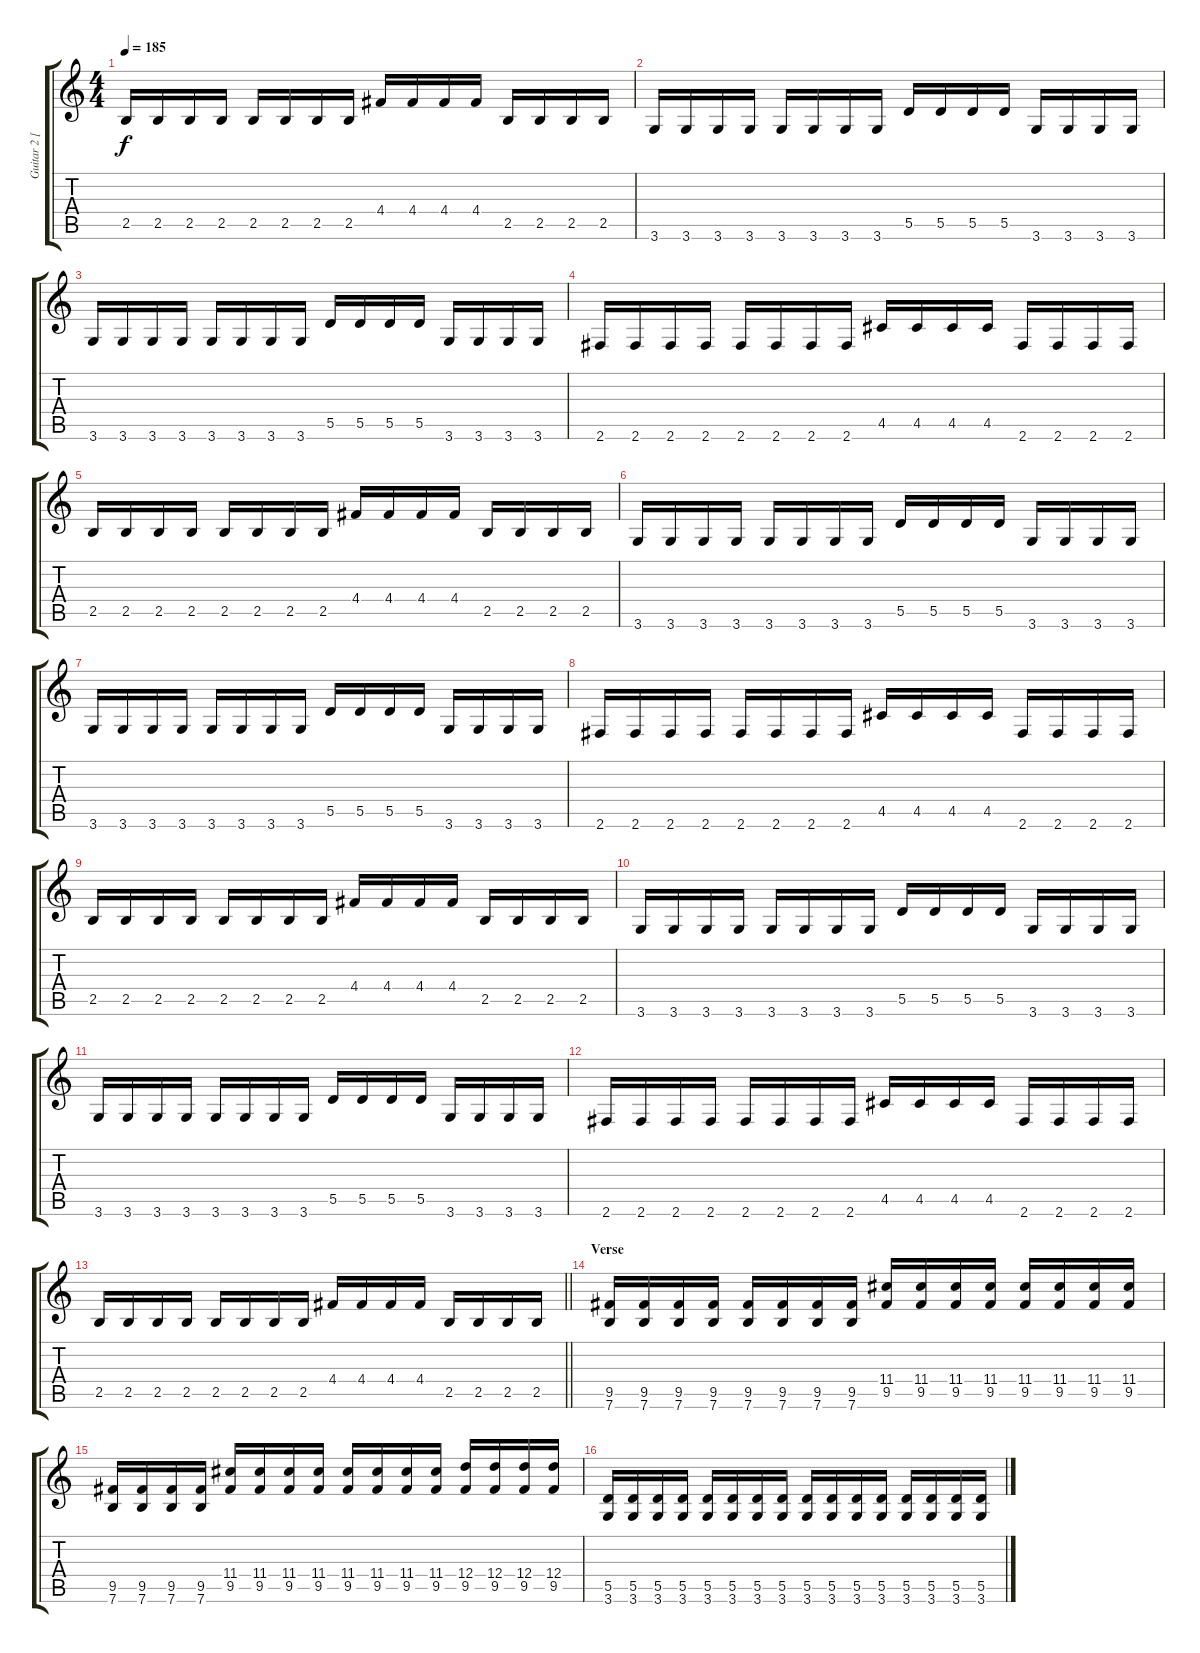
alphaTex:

\track ("Guitar 2 [Left]" "Guitar 2 [") {instrument distortionguitar}
\staff {score tabs}
\tuning (E4 B3 G3 D3 A2 E2) {hide}
\ts (4 4)
\tempo 185
\clef g2
\ks c
2.5.16{dy f} 2.5.16 2.5.16 2.5.16 2.5.16 2.5.16 2.5.16 2.5.16 4.4.16 4.4.16 4.4.16 4.4.16 2.5.16 2.5.16 2.5.16 2.5.16 |
3.6.16 3.6.16 3.6.16 3.6.16 3.6.16 3.6.16 3.6.16 3.6.16 5.5.16 5.5.16 5.5.16 5.5.16 3.6.16 3.6.16 3.6.16 3.6.16 |
3.6.16 3.6.16 3.6.16 3.6.16 3.6.16 3.6.16 3.6.16 3.6.16 5.5.16 5.5.16 5.5.16 5.5.16 3.6.16 3.6.16 3.6.16 3.6.16 |
2.6.16 2.6.16 2.6.16 2.6.16 2.6.16 2.6.16 2.6.16 2.6.16 4.5.16 4.5.16 4.5.16 4.5.16 2.6.16 2.6.16 2.6.16 2.6.16 |
2.5.16 2.5.16 2.5.16 2.5.16 2.5.16 2.5.16 2.5.16 2.5.16 4.4.16 4.4.16 4.4.16 4.4.16 2.5.16 2.5.16 2.5.16 2.5.16 |
3.6.16 3.6.16 3.6.16 3.6.16 3.6.16 3.6.16 3.6.16 3.6.16 5.5.16 5.5.16 5.5.16 5.5.16 3.6.16 3.6.16 3.6.16 3.6.16 |
3.6.16 3.6.16 3.6.16 3.6.16 3.6.16 3.6.16 3.6.16 3.6.16 5.5.16 5.5.16 5.5.16 5.5.16 3.6.16 3.6.16 3.6.16 3.6.16 |
2.6.16 2.6.16 2.6.16 2.6.16 2.6.16 2.6.16 2.6.16 2.6.16 4.5.16 4.5.16 4.5.16 4.5.16 2.6.16 2.6.16 2.6.16 2.6.16 |
2.5.16 2.5.16 2.5.16 2.5.16 2.5.16 2.5.16 2.5.16 2.5.16 4.4.16 4.4.16 4.4.16 4.4.16 2.5.16 2.5.16 2.5.16 2.5.16 |
3.6.16 3.6.16 3.6.16 3.6.16 3.6.16 3.6.16 3.6.16 3.6.16 5.5.16 5.5.16 5.5.16 5.5.16 3.6.16 3.6.16 3.6.16 3.6.16 |
3.6.16 3.6.16 3.6.16 3.6.16 3.6.16 3.6.16 3.6.16 3.6.16 5.5.16 5.5.16 5.5.16 5.5.16 3.6.16 3.6.16 3.6.16 3.6.16 |
2.6.16 2.6.16 2.6.16 2.6.16 2.6.16 2.6.16 2.6.16 2.6.16 4.5.16 4.5.16 4.5.16 4.5.16 2.6.16 2.6.16 2.6.16 2.6.16 |
\barLineRight lightlight
2.5.16 2.5.16 2.5.16 2.5.16 2.5.16 2.5.16 2.5.16 2.5.16 4.4.16 4.4.16 4.4.16 4.4.16 2.5.16 2.5.16 2.5.16 2.5.16 |
\section ("" "Verse")
(9.5 7.6).16 (9.5 7.6).16 (9.5 7.6).16 (9.5 7.6).16 (9.5 7.6).16 (9.5 7.6).16 (9.5 7.6).16 (9.5 7.6).16 (11.4 9.5).16 (11.4 9.5).16 (11.4 9.5).16 (11.4 9.5).16 (11.4 9.5).16 (11.4 9.5).16 (11.4 9.5).16 (11.4 9.5).16 |
(9.5 7.6).16 (9.5 7.6).16 (9.5 7.6).16 (9.5 7.6).16 (11.4 9.5).16 (11.4 9.5).16 (11.4 9.5).16 (11.4 9.5).16 (11.4 9.5).16 (11.4 9.5).16 (11.4 9.5).16 (11.4 9.5).16 (12.4 9.5).16 (12.4 9.5).16 (12.4 9.5).16 (12.4 9.5).16 |
(5.5 3.6).16 (5.5 3.6).16 (5.5 3.6).16 (5.5 3.6).16 (5.5 3.6).16 (5.5 3.6).16 (5.5 3.6).16 (5.5 3.6).16 (5.5 3.6).16 (5.5 3.6).16 (5.5 3.6).16 (5.5 3.6).16 (5.5 3.6).16 (5.5 3.6).16 (5.5 3.6).16 (5.5 3.6).16
